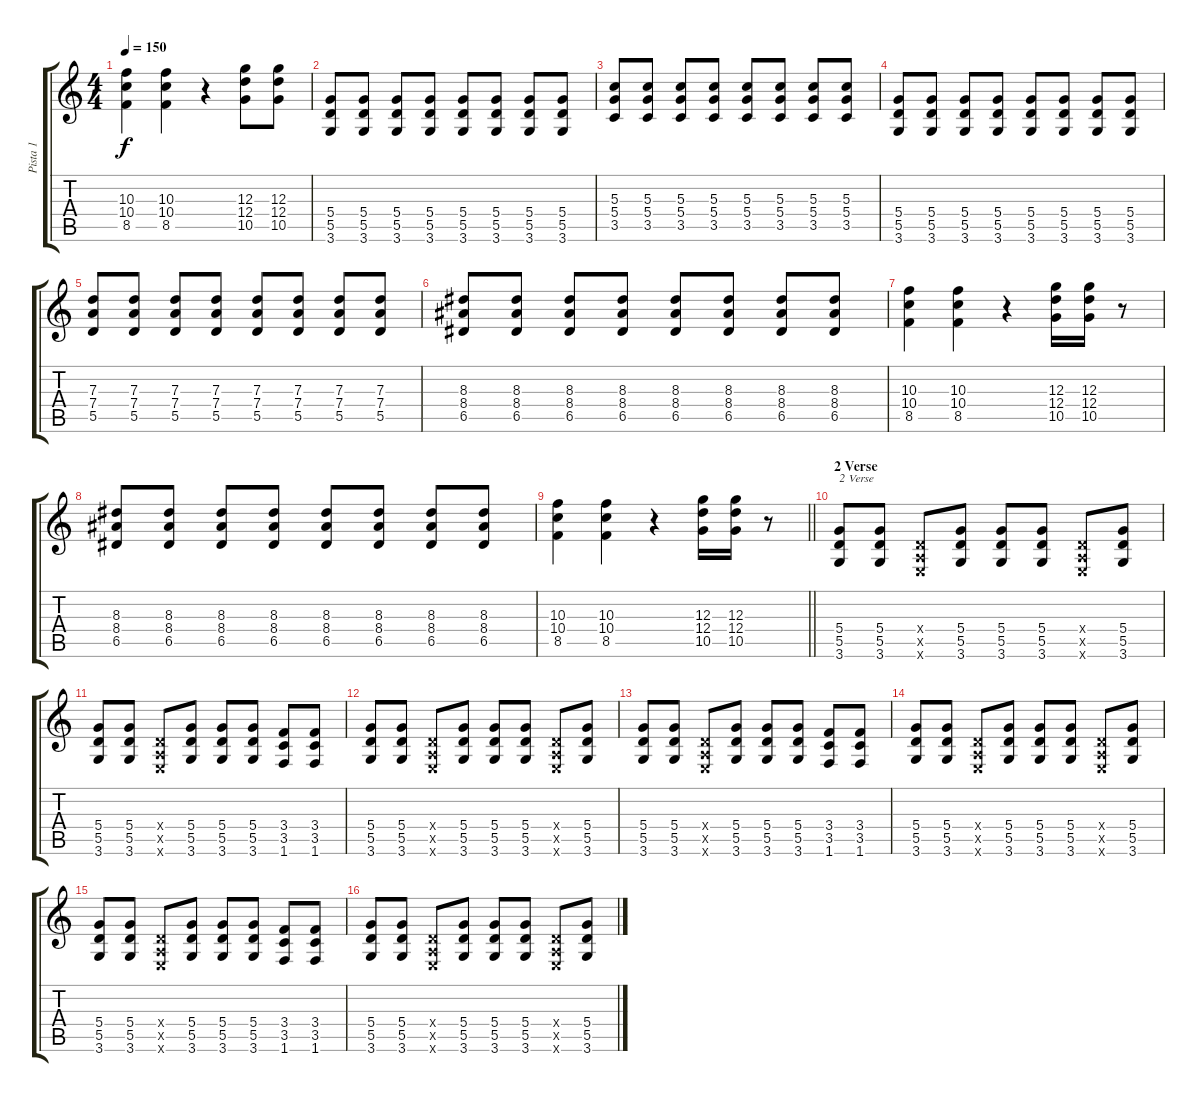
\track ("Pista 1" "Pista 1") {instrument overdrivenguitar}
\staff {score tabs}
\tuning (E4 B3 G3 D3 A2 E2) {hide}
\ts (4 4)
\tempo 150
\clef g2
\ks c
(10.3 10.4 8.5).4{dy f} (10.3 10.4 8.5).4 r.4 (12.3 12.4 10.5).8 (12.3 12.4 10.5).8 |
(5.4 5.5 3.6).8 (5.4 5.5 3.6).8 (5.4 5.5 3.6).8 (5.4 5.5 3.6).8 (5.4 5.5 3.6).8 (5.4 5.5 3.6).8 (5.4 5.5 3.6).8 (5.4 5.5 3.6).8 |
(5.3 5.4 3.5).8 (5.3 5.4 3.5).8 (5.3 5.4 3.5).8 (5.3 5.4 3.5).8 (5.3 5.4 3.5).8 (5.3 5.4 3.5).8 (5.3 5.4 3.5).8 (5.3 5.4 3.5).8 |
(5.4 5.5 3.6).8 (5.4 5.5 3.6).8 (5.4 5.5 3.6).8 (5.4 5.5 3.6).8 (5.4 5.5 3.6).8 (5.4 5.5 3.6).8 (5.4 5.5 3.6).8 (5.4 5.5 3.6).8 |
(7.3 7.4 5.5).8 (7.3 7.4 5.5).8 (7.3 7.4 5.5).8 (7.3 7.4 5.5).8 (7.3 7.4 5.5).8 (7.3 7.4 5.5).8 (7.3 7.4 5.5).8 (7.3 7.4 5.5).8 |
(8.3 8.4 6.5).8 (8.3 8.4 6.5).8 (8.3 8.4 6.5).8 (8.3 8.4 6.5).8 (8.3 8.4 6.5).8 (8.3 8.4 6.5).8 (8.3 8.4 6.5).8 (8.3 8.4 6.5).8 |
(10.3 10.4 8.5).4 (10.3 10.4 8.5).4 r.4 (12.3 12.4 10.5).16 (12.3 12.4 10.5).16 r.8 |
(8.3 8.4 6.5).8 (8.3 8.4 6.5).8 (8.3 8.4 6.5).8 (8.3 8.4 6.5).8 (8.3 8.4 6.5).8 (8.3 8.4 6.5).8 (8.3 8.4 6.5).8 (8.3 8.4 6.5).8 |
\barLineRight lightlight
(10.3 10.4 8.5).4 (10.3 10.4 8.5).4 r.4 (12.3 12.4 10.5).16 (12.3 12.4 10.5).16 r.8 |
\section ("" "2 Verse")
(5.4 5.5 3.6).8{txt "2 Verse"} (5.4 5.5 3.6).8 (0.4{x} 0.5{x} 0.6{x}).8 (5.4 5.5 3.6).8 (5.4 5.5 3.6).8 (5.4 5.5 3.6).8 (0.4{x} 0.5{x} 0.6{x}).8 (5.4 5.5 3.6).8 |
(5.4 5.5 3.6).8 (5.4 5.5 3.6).8 (0.4{x} 0.5{x} 0.6{x}).8 (5.4 5.5 3.6).8 (5.4 5.5 3.6).8 (5.4 5.5 3.6).8 (3.4 3.5 1.6).8 (3.4 3.5 1.6).8 |
(5.4 5.5 3.6).8 (5.4 5.5 3.6).8 (0.4{x} 0.5{x} 0.6{x}).8 (5.4 5.5 3.6).8 (5.4 5.5 3.6).8 (5.4 5.5 3.6).8 (0.4{x} 0.5{x} 0.6{x}).8 (5.4 5.5 3.6).8 |
(5.4 5.5 3.6).8 (5.4 5.5 3.6).8 (0.4{x} 0.5{x} 0.6{x}).8 (5.4 5.5 3.6).8 (5.4 5.5 3.6).8 (5.4 5.5 3.6).8 (3.4 3.5 1.6).8 (3.4 3.5 1.6).8 |
(5.4 5.5 3.6).8 (5.4 5.5 3.6).8 (0.4{x} 0.5{x} 0.6{x}).8 (5.4 5.5 3.6).8 (5.4 5.5 3.6).8 (5.4 5.5 3.6).8 (0.4{x} 0.5{x} 0.6{x}).8 (5.4 5.5 3.6).8 |
(5.4 5.5 3.6).8 (5.4 5.5 3.6).8 (0.4{x} 0.5{x} 0.6{x}).8 (5.4 5.5 3.6).8 (5.4 5.5 3.6).8 (5.4 5.5 3.6).8 (3.4 3.5 1.6).8 (3.4 3.5 1.6).8 |
(5.4 5.5 3.6).8 (5.4 5.5 3.6).8 (0.4{x} 0.5{x} 0.6{x}).8 (5.4 5.5 3.6).8 (5.4 5.5 3.6).8 (5.4 5.5 3.6).8 (0.4{x} 0.5{x} 0.6{x}).8 (5.4 5.5 3.6).8
